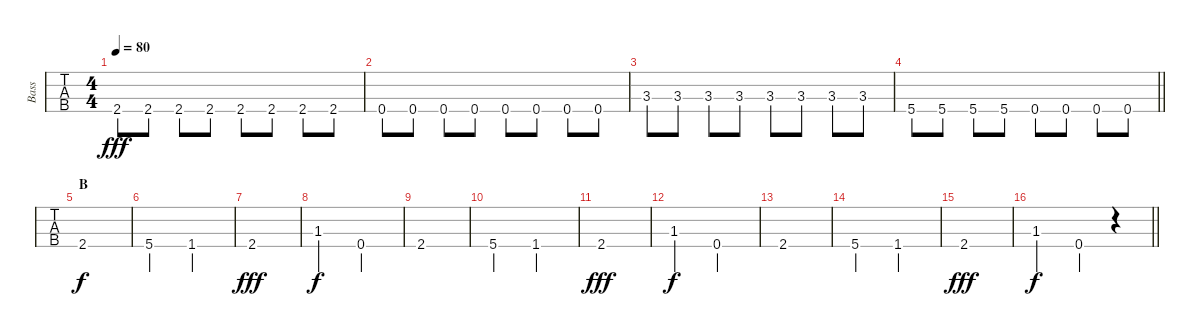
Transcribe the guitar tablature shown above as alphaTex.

\track ("Bass" "Bass") {instrument electricbassfinger}
\staff {tabs}
\tuning (G2 D2 A1 D1) {hide}
\ts (4 4)
\tempo 80
\clef f4
\ks c
2.4.8{dy fff} 2.4.8 2.4.8 2.4.8 2.4.8 2.4.8 2.4.8 2.4.8 |
0.4.8 0.4.8 0.4.8 0.4.8 0.4.8 0.4.8 0.4.8 0.4.8 |
3.3.8 3.3.8 3.3.8 3.3.8 3.3.8 3.3.8 3.3.8 3.3.8 |
\barLineRight lightlight
5.4.8 5.4.8 5.4.8 5.4.8 0.4.8 0.4.8 0.4.8 0.4.8 |
\section ("" "B")
2.4.1{dy f} |
5.4.2 1.4.2 |
2.4.1{dy fff} |
1.3.2{dy f} 0.4.2 |
2.4.1 |
5.4.2 1.4.2 |
2.4.1{dy fff} |
1.3.2{dy f} 0.4.2 |
2.4.1 |
5.4.2 1.4.2 |
2.4.1{dy fff} |
\barLineRight lightlight
1.3.2{dy f} 0.4.4 r.4
